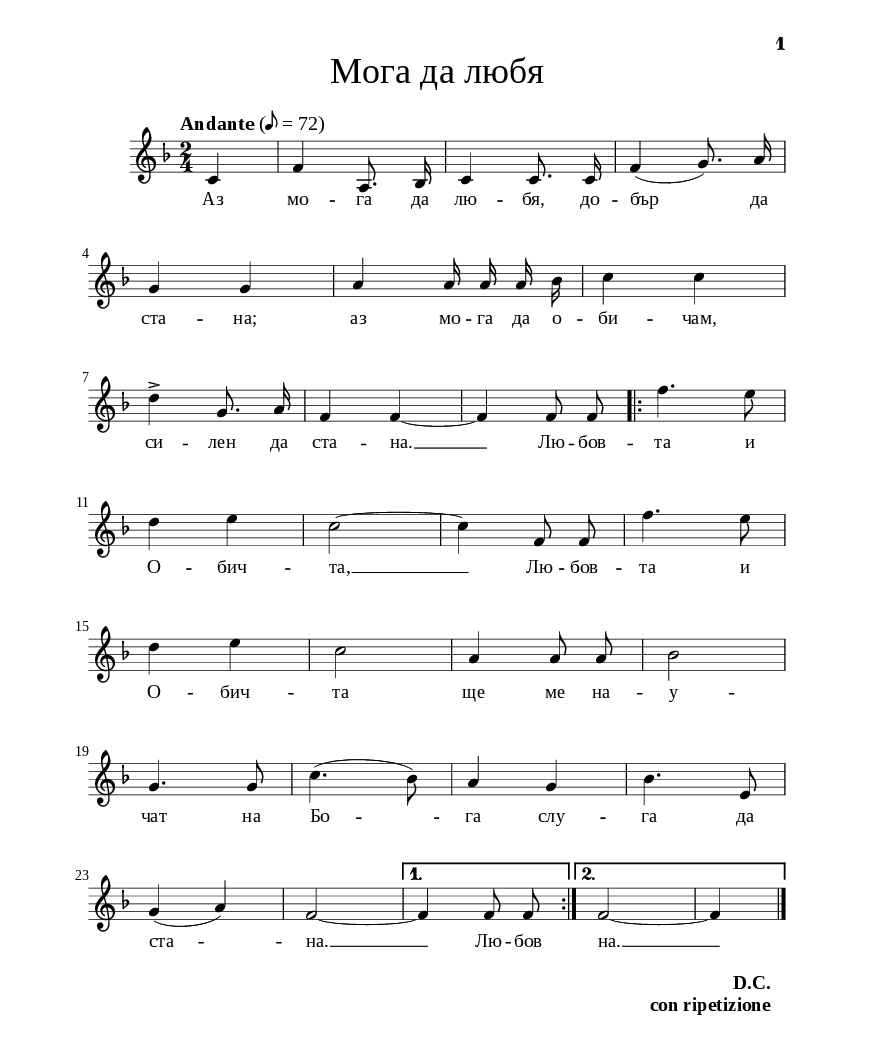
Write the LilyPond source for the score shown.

\version "2.24.4"

% include paper part and global functions
\include "include/globals.ily"

\bookpart {
  \label #'ref111
  \tocItem \markup "Мога да любя"
  \include "include/bookpart-paper.ily"
  \score {
    \include "include/score-layout.ily"


    \new Voice \relative c' {
      \clef treble
      \key f \major
      \time 2/4
      \tempoFunc "Andante" 8 "72"
      \autoBeamOff

      \partial 4

      c4 | % 2
      f4 a,8. bes16 | % 3
      c4 c8. c16 | % 4
      f4 ( g8. ) a16 | \break |% 5
      g4 g4 | % 6
      a4 a16 a16 a16  bes16
      % 7
      c4  c4 | \break | % 8
      d4 -> g,8. a16 | % 9
      f4 f4 ~ |
      f4 f8 f8 \repeat volta 2 \relative c {
        | % 11
        f''4.  e8 | \break |% 12
        d4  e4 | % 13
        c2 ~ | % 14
        c4 f,8 f8 | % 15
        f'4.  e8 | \break |% 16
        d4  e4 | % 17
        c2  | % 18
        a4 a8 a8 | % 19
        bes2 | \break |
        g4. g8 | % 21
        c4. (  bes8 ) | % 22
        a4 g4 | % 23
        bes4. e,8  |\break  % 24
        g4 ( a4 ) f2~
      }
      \alternative {
        { f4 f8 f8  | }
        { f2~ f4 }
      }
      \bar "|."
    }
    \addlyrics {
      Аз мо -- га да лю -- бя, до -- бър
      да ста -- на; аз мо -- га да
      о -- би -- чам, си -- лен да ста --
      на. __  Лю -- бов -- та и О -- бич --
      та, __  Лю -- бов -- та и О -- бич --
      та ще ме на -- у -- чат на Бо
      -- га слу -- га да ста -- на. __
      Лю -- бов на. __
    }

    \header {
      title = \titleFunc #'ref_desc_14 "Мога да любя" "Moga da ljubja"
    }

    \midi{}

  } % score

  \markup \dc-two "D.C.""con ripetizione"


} % bookpart
